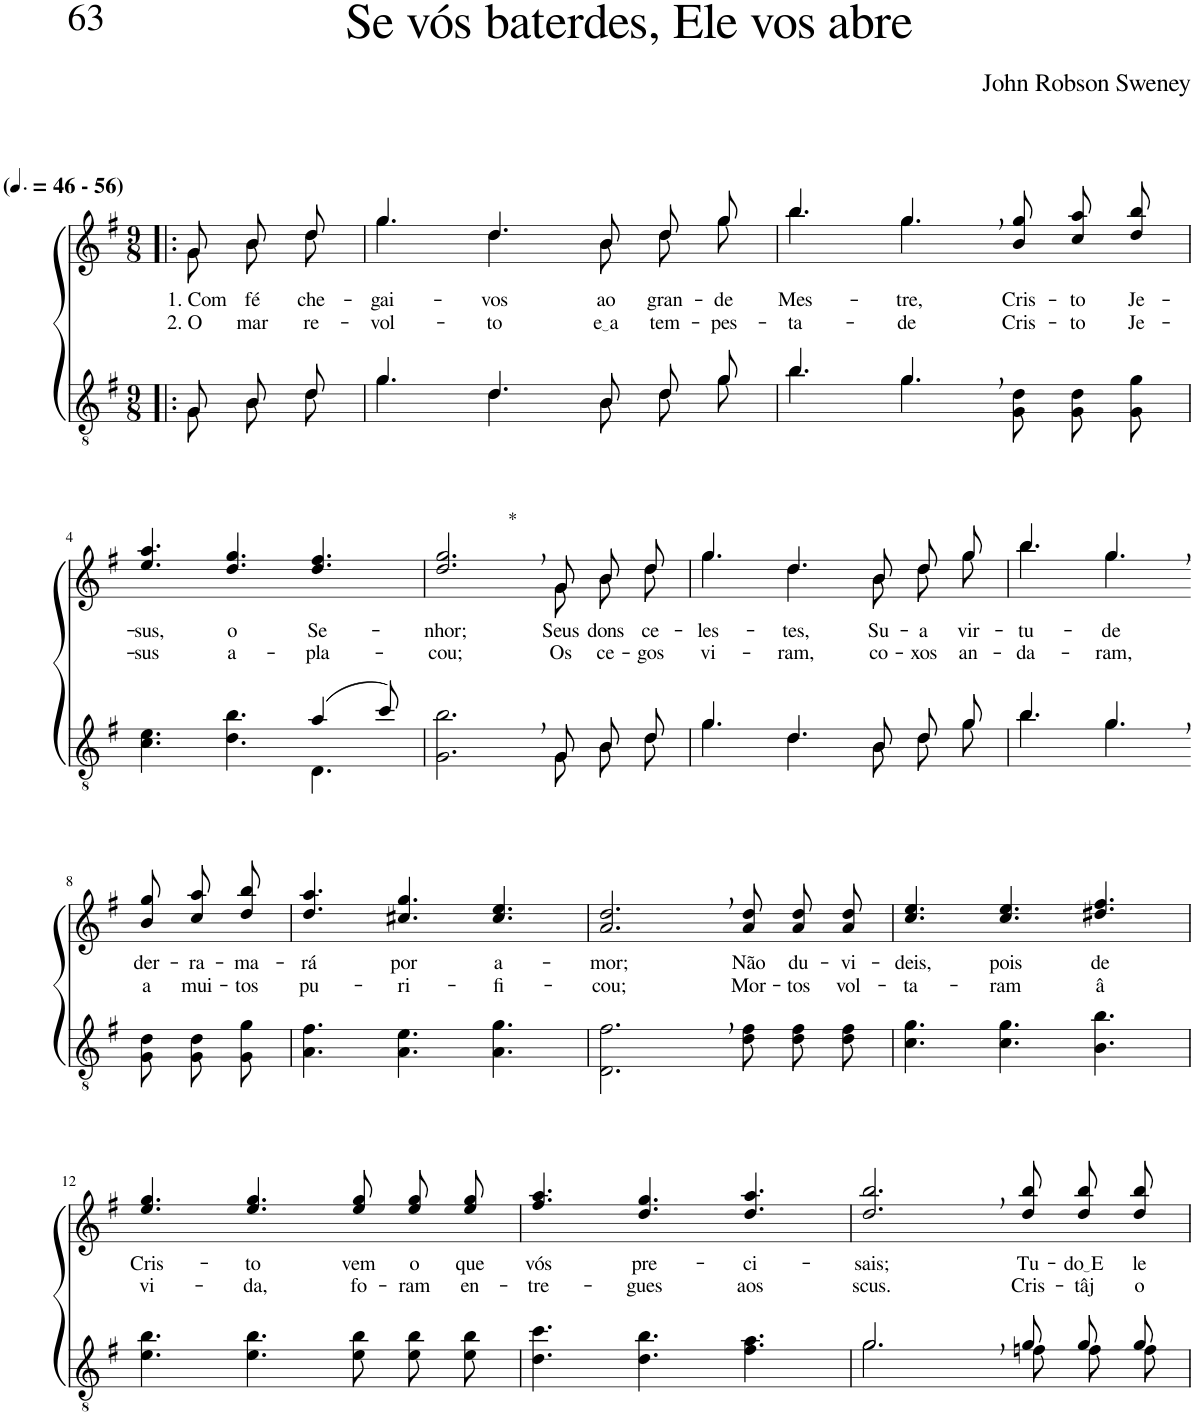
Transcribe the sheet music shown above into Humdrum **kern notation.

**kern	**kern	**text	**text
*part2	*part1	*part1	*part1
*staff2	*staff1	*staff1	*staff1
*I"Parte III e IV	*I"Parte I e II	*	*
*clefGv2	*clefG2	*	*
*Trd5c9	*Trd5c9	*	*
*k[f#]	*k[f#]	*	*
*M9/8	*M9/8	*	*
*MM69	*MM69	*	*
=1!|:	=1!|:	=1!|:	=1!|:
*^	*	*	*
!	!	!LO:TX:a:B:t=(	!	!
!	!	!LO:TX:a:B:t=- 56)	!	!
!	!	!	!LO:LY:b	!LO:LY:b
*	*	*^	*	*
8G/L	8G\L	8g\L	8g/L	1. Com	2. O
!	!	!	!	!LO:LY:b	!LO:LY:b
8B/	8B\	8b\	8b/	fé	mar
!	!	!	!	!LO:LY:b	!LO:LY:b
8d/J	8d\J	8dd\J	8dd/J	che-	re-
=2	=2	=2	=2	=2	=2
!	!	!	!	!LO:LY:b	!LO:LY:b
4.g\	4.g/	4.gg\	4.gg/	-gai-	-vol-
!	!	!	!	!LO:LY:b	!LO:LY:b
4.d\	4.d/	4.dd\	4.dd/	-vos	-to
!	!	!	!	!LO:LY:b	!LO:LY:b
8B\L	8B/L	8b\L	8b/L	ao	e a
!	!	!	!	!LO:LY:b	!LO:LY:b
8d\	8d/	8dd\	8dd/	gran-	tem-
!	!	!	!	!LO:LY:b	!LO:LY:b
8g\J	8g/J	8gg\J	8gg/J	-de	-pes-
=3	=3	=3	=3	=3	=3
!	!	!	!	!LO:LY:b	!LO:LY:b
4.b/	4.b\	4.bb\	4.bb/	Mes-	-ta-
!	!	!	!	!LO:LY:b	!LO:LY:b
4.g,/	4.g\	4.gg,\	4.gg/	-tre,	-de
!	!	!	!	!LO:LY:b	!LO:LY:b
4.ryy	8G\ 8d\L	4.ryy	8b\ 8gg\L	Cris-	Cris-
!	!	!	!	!LO:LY:b	!LO:LY:b
.	8G\ 8d\	.	8cc\ 8aa\	-to	-to
!	!	!	!	!LO:LY:b	!LO:LY:b
.	8G\ 8g\J	.	8dd\ 8bb\J	Je-	Je-
!!LO:LB:g=z
=4	=4	=4	=4	=4	=4
!	!	!	!	!LO:LY:b	!LO:LY:b
*	*	*v	*v	*	*
2.ryy	4.c\ 4.e\	4.ee/ 4.aa/	-sus,	-sus
!	!	!	!LO:LY:b	!LO:LY:b
.	4.d\ 4.b\	4.dd/ 4.gg/	o	a-
!	!	!	!LO:LY:b	!LO:LY:b
(4a/	4.D\	4.dd/ 4.ff#/	Se-	-pla-
8cc/)	.	.	.	.
=5	=5	=5	=5	=5
!	!	!LO:TX:a:t=*	!	!
!	!	!	!LO:LY:b	!LO:LY:b
*	*	*^	*	*
2.G\, 2.b\,	2.ryy	2.dd/, 2.gg/,	2.ryy	-nhor;	-cou;
!	!	!	!	!LO:LY:b	!LO:LY:b
8G\L	8G/L	8g/L	8g\L	Seus	Os
!	!	!	!	!LO:LY:b	!LO:LY:b
8B\	8B/	8b/	8b\	dons	ce-
!	!	!	!	!LO:LY:b	!LO:LY:b
8d\J	8d/J	8dd/J	8dd\J	ce-	-gos
=6	=6	=6	=6	=6	=6
!	!	!	!	!LO:LY:b	!LO:LY:b
4.g/	4.g\	4.gg/	4.gg\	-les-	vi-
!	!	!	!	!LO:LY:b	!LO:LY:b
4.d/	4.d\	4.dd/	4.dd\	-tes,	-ram,
!	!	!	!	!LO:LY:b	!LO:LY:b
8B/L	8B\L	8b/L	8b\L	Su-	co-
!	!	!	!	!LO:LY:b	!LO:LY:b
8d/	8d\	8dd/	8dd\	-a	-xos
!	!	!	!	!LO:LY:b	!LO:LY:b
8g/J	8g\J	8gg/J	8gg\J	vir-	an-
=7	=7	=7	=7	=7	=7
!	!	!	!	!LO:LY:b	!LO:LY:b
4.b/	4.b\	4.bb/	4.bb\	-tu-	-da-
!	!	!	!	!LO:LY:b	!LO:LY:b
4.g,/	4.g\	4.gg,/	4.gg\	-de	-ram,
!!LO:LB:g=z
=8-	=8-	=8-	=8-	=8-	=8-
!	!	!	!	!LO:LY:b	!LO:LY:b
*v	*v	*	*	*	*
*	*v	*v	*	*
8G\ 8d\L	8b\ 8gg\L	der-	a
!	!	!LO:LY:b	!LO:LY:b
8G\ 8d\	8cc\ 8aa\	-ra-	mui-
!	!	!LO:LY:b	!LO:LY:b
8G\ 8g\J	8dd\ 8bb\J	-ma-	-tos
=9	=9	=9	=9
!	!	!LO:LY:b	!LO:LY:b
4.A\ 4.f#\	4.dd/ 4.aa/	-rá	pu-
!	!	!LO:LY:b	!LO:LY:b
4.A\ 4.e\	4.cc#X/ 4.gg/	por	-ri-
!	!	!LO:LY:b	!LO:LY:b
4.A\ 4.g\	4.cc#/ 4.ee/	a-	-fi-
=10	=10	=10	=10
!	!	!LO:LY:b	!LO:LY:b
2.D\, 2.f#\,	2.a/, 2.dd/,	-mor;	-cou;
!	!	!LO:LY:b	!LO:LY:b
8d\ 8f#\L	8a\ 8dd\L	Não	Mor-
!	!	!LO:LY:b	!LO:LY:b
8d\ 8f#\	8a\ 8dd\	du-	-tos
!	!	!LO:LY:b	!LO:LY:b
8d\ 8f#\J	8a\ 8dd\J	-vi-	vol-
=11	=11	=11	=11
!	!	!LO:LY:b	!LO:LY:b
4.c\ 4.g\	4.cc/ 4.ee/	-deis,	-ta-
!	!	!LO:LY:b	!LO:LY:b
4.c\ 4.g\	4.cc/ 4.ee/	pois	-ram
!	!	!LO:LY:b	!LO:LY:b
4.B\ 4.b\	4.dd#X/ 4.ff#/	de	â
!!LO:LB:g=z
=12	=12	=12	=12
!	!	!LO:LY:b	!LO:LY:b
4.e\ 4.b\	4.ee/ 4.gg/	Cris-	vi-
!	!	!LO:LY:b	!LO:LY:b
4.e\ 4.b\	4.ee/ 4.gg/	-to	-da,
!	!	!LO:LY:b	!LO:LY:b
8e\ 8b\L	8ee\ 8gg\L	vem	fo-
!	!	!LO:LY:b	!LO:LY:b
8e\ 8b\	8ee\ 8gg\	o	-ram
!	!	!LO:LY:b	!LO:LY:b
8e\ 8b\J	8ee\ 8gg\J	que	en-
=13	=13	=13	=13
!	!	!LO:LY:b	!LO:LY:b
4.d\ 4.cc\	4.ff#/ 4.aa/	vós	-tre-
!	!	!LO:LY:b	!LO:LY:b
4.d\ 4.b\	4.dd/ 4.gg/	pre-	-gues
!	!	!LO:LY:b	!LO:LY:b
4.f#\ 4.a\	4.dd/ 4.aa/	-ci-	aos
=14	=14	=14	=14
*^	*	*	*
!	!	!	!LO:LY:b	!LO:LY:b
2.g,/	2.g\	2.dd/, 2.bb/,	-sais;	scus.
!	!	!	!LO:LY:b	!LO:LY:b
8g/L	8fn\L	8dd\ 8bb\L	Tu-	Cris-
!	!	!	!LO:LY:b	!LO:LY:b
8g/	8f\	8dd\ 8bb\	do E	-tâj
!	!	!	!LO:LY:b	!LO:LY:b
8g/J	8f\J	8dd\ 8bb\J	le	o
*v	*v	*	*	*
=	=	=	=
*-	*-	*-	*-
